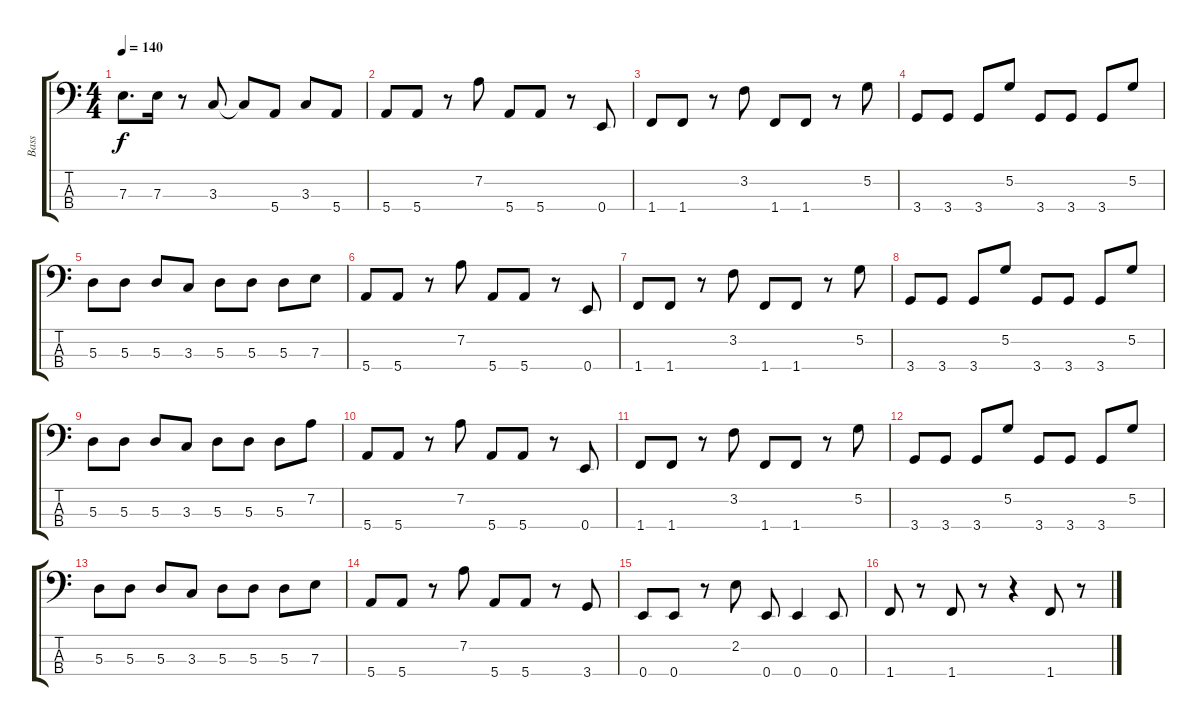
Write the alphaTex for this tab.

\track ("Bass" "Bass") {instrument electricbassfinger}
\staff {score tabs}
\tuning (G2 D2 A1 E1) {hide}
\ts (4 4)
\tempo 140
\clef f4
\ks c
7.3.8{d dy f} 7.3.16 r.8 3.3.8 3.3{t}.8 5.4.8 3.3.8 5.4.8 |
5.4.8 5.4.8 r.8 7.2.8 5.4.8 5.4.8 r.8 0.4.8 |
1.4.8 1.4.8 r.8 3.2.8 1.4.8 1.4.8 r.8 5.2.8 |
3.4.8 3.4.8 3.4.8 5.2.8 3.4.8 3.4.8 3.4.8 5.2.8 |
5.3.8 5.3.8 5.3.8 3.3.8 5.3.8 5.3.8 5.3.8 7.3.8 |
5.4.8 5.4.8 r.8 7.2.8 5.4.8 5.4.8 r.8 0.4.8 |
1.4.8 1.4.8 r.8 3.2.8 1.4.8 1.4.8 r.8 5.2.8 |
3.4.8 3.4.8 3.4.8 5.2.8 3.4.8 3.4.8 3.4.8 5.2.8 |
5.3.8 5.3.8 5.3.8 3.3.8 5.3.8 5.3.8 5.3.8 7.2.8 |
5.4.8 5.4.8 r.8 7.2.8 5.4.8 5.4.8 r.8 0.4.8 |
1.4.8 1.4.8 r.8 3.2.8 1.4.8 1.4.8 r.8 5.2.8 |
3.4.8 3.4.8 3.4.8 5.2.8 3.4.8 3.4.8 3.4.8 5.2.8 |
5.3.8 5.3.8 5.3.8 3.3.8 5.3.8 5.3.8 5.3.8 7.3.8 |
5.4.8 5.4.8 r.8 7.2.8 5.4.8 5.4.8 r.8 3.4.8 |
0.4.8 0.4.8 r.8 2.2.8 0.4.8 0.4.4 0.4.8 |
1.4.8 r.8 1.4.8 r.8 r.4 1.4.8 r.8
